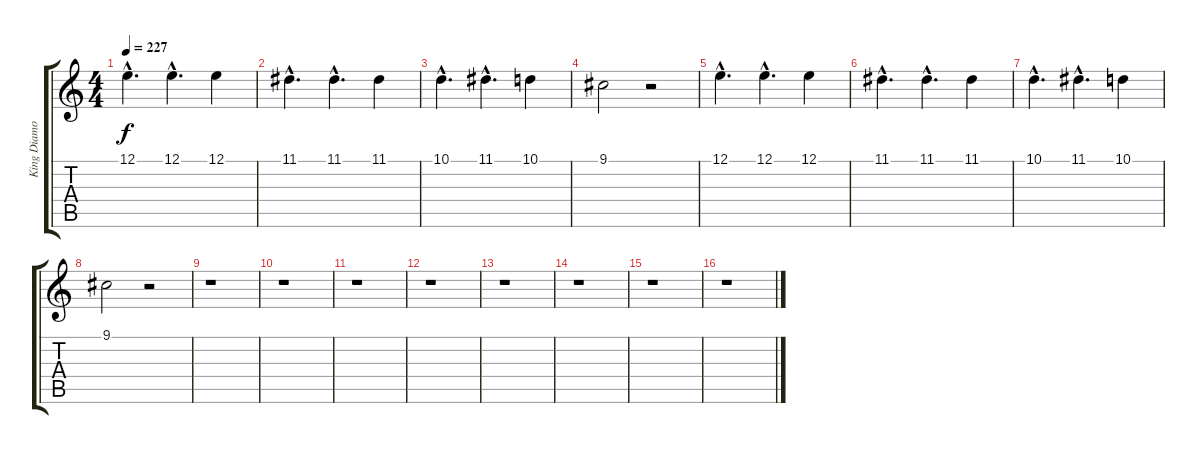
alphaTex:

\track ("King Diamond " "King Diamo") {instrument brasssection}
\staff {score tabs}
\tuning (E4 B3 G3 D3 A2 E2) {hide}
\ts (4 4)
\tempo 227
\clef g2
\ks c
12.1{hac}.4{d dy f} 12.1{hac}.4{d} 12.1.4 |
11.1{hac}.4{d} 11.1{hac}.4{d} 11.1.4 |
10.1{hac}.4{d} 11.1{hac}.4{d} 10.1.4 |
9.1.2 r.2 |
12.1{hac}.4{d} 12.1{hac}.4{d} 12.1.4 |
11.1{hac}.4{d} 11.1{hac}.4{d} 11.1.4 |
10.1{hac}.4{d} 11.1{hac}.4{d} 10.1.4 |
9.1.2 r.2 |
r.1 |
r.1 |
r.1 |
r.1 |
r.1 |
r.1 |
r.1 |
r.1
